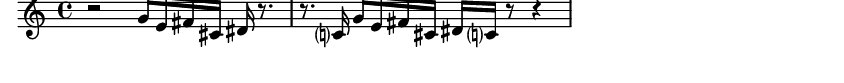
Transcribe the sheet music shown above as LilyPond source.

\version "2.11.64"

\include "../config/lib.ly"

#(set-global-staff-size 15.5)

\score {
  \new Staff {
      \time 4/4
      \relative c'' {
        \set Score.currentBarNumber = #199
        \bar ""
        \bracketUp
        \override TextScript #'extra-offset = #'( 0 . 1 )
        %% corrigir o nome do motivo
        r2 g16^\startGroup^\markup{\italic{motivo #(ly:export (ly:wide-char->utf-8 #x3B1))}} e fis cis dis r8.
        r8. c?16\stopGroup g'16\startGroup^\markup{\italic{motivo #(ly:export (ly:wide-char->utf-8 #x3B1))}} e fis cis dis c?\stopGroup r8 r4
      }
    }
  \layout {
    \context {
      \Staff \consists "Horizontal_bracket_engraver"
    }
  }
}
\paper {
  paper-width = 14.3\cm
  paper-height = 1.4\cm
  line-width = 13.9\cm
  top-margin = -.7\cm
  left-margin = .3\cm
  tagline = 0
  indent = #0
}
